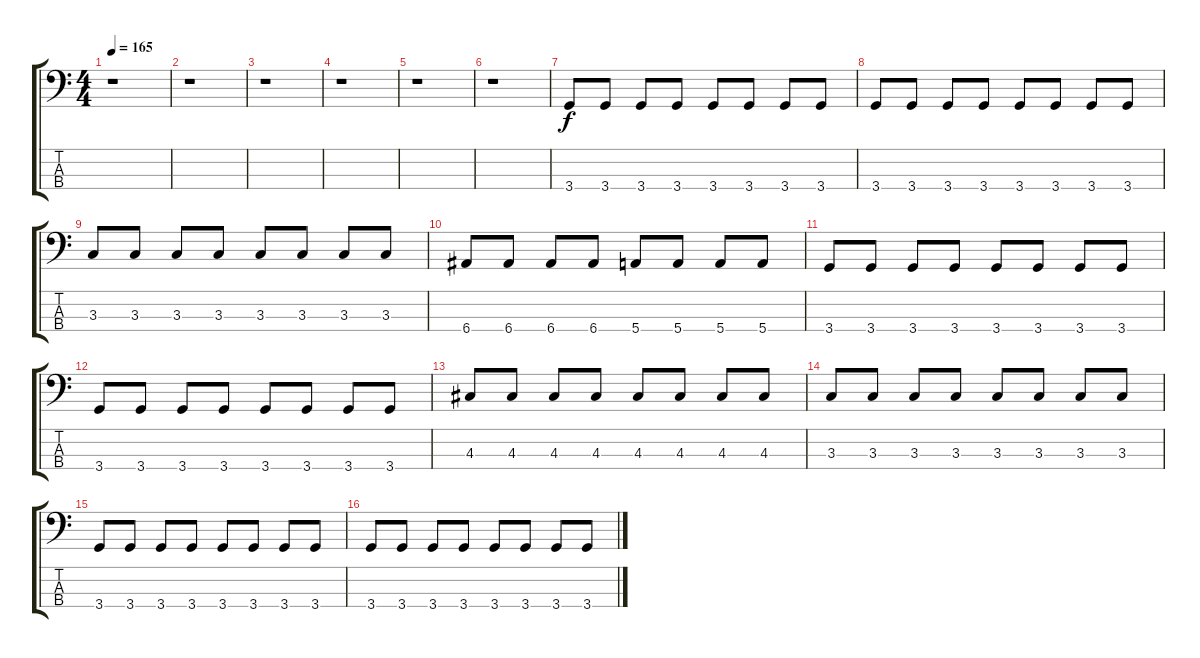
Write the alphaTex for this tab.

\track "" {instrument electricbasspick}
\staff {score tabs}
\tuning (G2 D2 A1 E1) {hide}
\ts (4 4)
\tempo 165
\clef f4
\ks c
r.1{dy f} |
r.1 |
r.1 |
r.1 |
r.1 |
r.1 |
3.4.8 3.4.8 3.4.8 3.4.8 3.4.8 3.4.8 3.4.8 3.4.8 |
3.4.8 3.4.8 3.4.8 3.4.8 3.4.8 3.4.8 3.4.8 3.4.8 |
3.3.8 3.3.8 3.3.8 3.3.8 3.3.8 3.3.8 3.3.8 3.3.8 |
6.4.8 6.4.8 6.4.8 6.4.8 5.4.8 5.4.8 5.4.8 5.4.8 |
3.4.8 3.4.8 3.4.8 3.4.8 3.4.8 3.4.8 3.4.8 3.4.8 |
3.4.8 3.4.8 3.4.8 3.4.8 3.4.8 3.4.8 3.4.8 3.4.8 |
4.3.8 4.3.8 4.3.8 4.3.8 4.3.8 4.3.8 4.3.8 4.3.8 |
3.3.8 3.3.8 3.3.8 3.3.8 3.3.8 3.3.8 3.3.8 3.3.8 |
3.4.8 3.4.8 3.4.8 3.4.8 3.4.8 3.4.8 3.4.8 3.4.8 |
3.4.8 3.4.8 3.4.8 3.4.8 3.4.8 3.4.8 3.4.8 3.4.8
